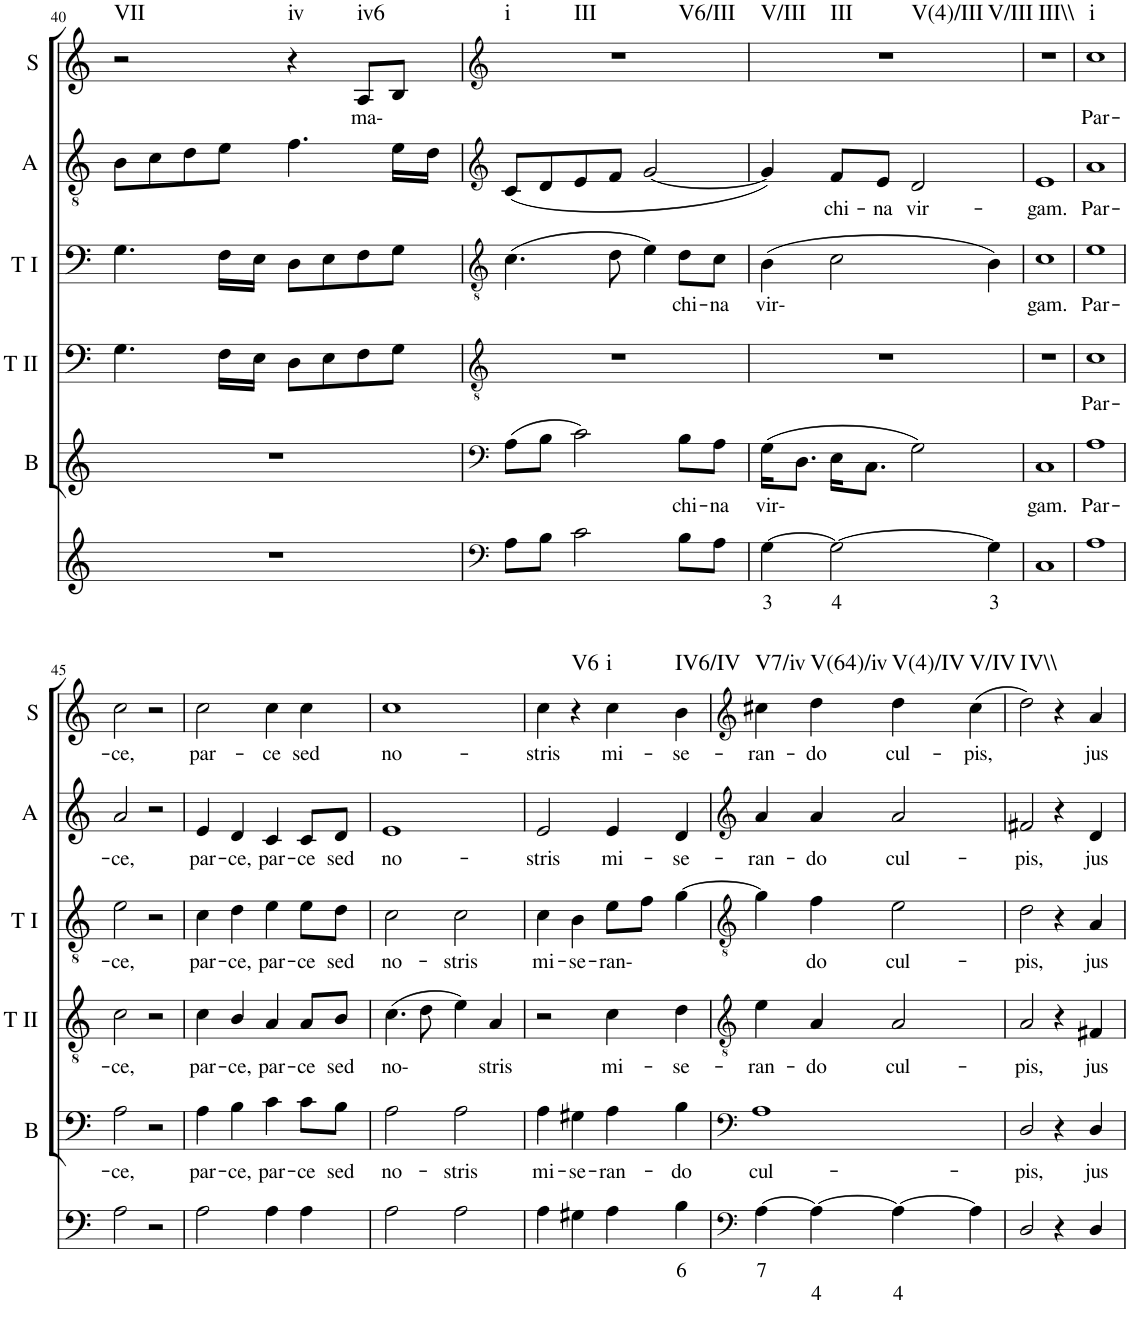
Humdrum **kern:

**kern	**text	**text	**kern	**text	**kern	**text	**kern	**text	**kern	**text	**kern	**text	**harte
*part6	*part6	*part6	*part5	*part5	*part4	*part4	*part3	*part3	*part2	*part2	*part1	*part1	*part1
*staff6	*staff6	*staff6	*staff5	*staff5	*staff4	*staff4	*staff3	*staff3	*staff2	*staff2	*staff1	*staff1	*
*I"Continuo	*	*	*I"Bass	*	*I"Tenor II	*	*I"Tenor I	*	*I"Alto	*	*I"Soprano	*	*
*	*	*	*I'B	*	*I'T II	*	*I'T I	*	*I'A	*	*I'S	*	*
!!LO:PB:g=z
*clefG2	*	*	*clefG2	*	*clefF4	*	*clefF4	*	*clefGv2	*	*clefG2	*	*
*k[]	*	*	*k[]	*	*k[]	*	*k[]	*	*k[]	*	*k[]	*	*
=40	=40	=40	=40	=40	=40	=40	=40	=40	=40	=40	=40	=40	=40
!	!	!	!	!	!	!	!	!	!	!	!	!	!LO:H:kt=VII
1r	.	.	1r	.	4.G\	.	4.G\	.	8B\L	.	2r	.	N
.	.	.	.	.	.	.	.	.	8c\	.	.	.	.
.	.	.	.	.	.	.	.	.	8d\	.	.	.	.
.	.	.	.	.	16F\LL	.	16F\LL	.	8e\J	.	.	.	.
.	.	.	.	.	16E\JJ	.	16E\JJ	.	.	.	.	.	.
!	!	!	!	!	!	!	!	!	!	!	!	!	!LO:H:kt=iv
.	.	.	.	.	8D\L	.	8D\L	.	4.f\	.	4r	.	N
.	.	.	.	.	8E\	.	8E\	.	.	.	.	.	.
!	!	!	!	!	!	!	!	!	!	!	!	!LO:LY:b	!LO:H:kt=iv6
.	.	.	.	.	8F\	.	8F\	.	.	.	8A/L	ma-	N
.	.	.	.	.	8G\J	.	8G\J	.	16e\LL	.	8B/J	.	.
.	.	.	.	.	.	.	.	.	16d\JJ	.	.	.	.
=41	=41	=41	=41	=41	=41	=41	=41	=41	=41	=41	=41	=41	=41
*clefF4	*	*	*clefF4	*	*clefGv2	*	*clefGv2	*	*clefG2	*	*clefG2	*	*
!	!	!	!	!	!	!	!	!	!	!	!	!	!LO:H:n=1:kt=i
!	!	!	!	!	!	!	!	!	!	!	!	!	!LO:H:n=2:kt=III
!	!	!	!	!	!	!	!	!	!	!	!	!	!LO:H:n=3:kt=V6/III
8A\L	.	.	(8A\L	.	1r	.	(4.c\	.	(8c/L	.	1r	.	N N N
8B\J	.	.	8B\J	.	.	.	.	.	8d/	.	.	.	.
2c\	.	.	2c\)	.	.	.	.	.	8e/	.	.	.	.
.	.	.	.	.	.	.	8d\	.	8f/J	.	.	.	.
.	.	.	.	.	.	.	4e\)	.	[2g/	.	.	.	.
!	!	!	!	!LO:LY:b	!	!	!	!LO:LY:b	!	!	!	!	!
8B\L	.	.	8B\L	chi-	.	.	8d\L	chi-	.	.	.	.	.
!	!	!	!	!LO:LY:b	!	!	!	!LO:LY:b	!	!	!	!	!
8A\J	.	.	8A\J	na	.	.	8c\J	na	.	.	.	.	.
=42	=42	=42	=42	=42	=42	=42	=42	=42	=42	=42	=42	=42	=42
!	!LO:LY:b	!	!	!LO:LY:b	!	!	!	!LO:LY:b	!	!	!	!	!LO:H:n=1:kt=V/III
!	!	!	!	!	!	!	!	!	!	!	!	!	!LO:H:n=2:kt=III
!	!	!	!	!	!	!	!	!	!	!	!	!	!LO:H:n=3:kt=V(4)/III
!	!	!	!	!	!	!	!	!	!	!	!	!	!LO:H:n=4:kt=V/III
[4G\	3	.	(16G\KL	vir-	1r	.	(4B\	vir-	4g/])	.	1r	.	N N N N
.	.	.	8.D\J	.	.	.	.	.	.	.	.	.	.
!	!LO:LY:b	!	!	!	!	!	!	!	!	!LO:LY:b	!	!	!
2G\_	4	.	16E\KL	.	.	.	2c\	.	8f/L	chi-	.	.	.
.	.	.	8.C\J	.	.	.	.	.	.	.	.	.	.
!	!	!	!	!	!	!	!	!	!	!LO:LY:b	!	!	!
.	.	.	.	.	.	.	.	.	8e/J	na	.	.	.
!	!	!	!	!	!	!	!	!	!	!LO:LY:b	!	!	!
.	.	.	2G\)	.	.	.	.	.	2d/	vir-	.	.	.
!	!LO:LY:b	!	!	!	!	!	!	!	!	!	!	!	!
4G\]	3	.	.	.	.	.	4B\)	.	.	.	.	.	.
=43	=43	=43	=43	=43	=43	=43	=43	=43	=43	=43	=43	=43	=43
!	!	!	!	!LO:LY:b	!	!	!	!LO:LY:b	!	!LO:LY:b	!	!	!LO:H:kt=III\\
1C	.	.	1C	gam.	1r	.	1c	gam.	1e	gam.	1r	.	N
=44	=44	=44	=44	=44	=44	=44	=44	=44	=44	=44	=44	=44	=44
!	!	!	!	!LO:LY:b	!	!LO:LY:b	!	!LO:LY:b	!	!LO:LY:b	!	!LO:LY:b	!LO:H:kt=i
1A	.	.	1A	Par-	1c	Par-	1e	Par-	1a	Par-	1cc	Par-	N
!!LO:LB:g=z
=45	=45	=45	=45	=45	=45	=45	=45	=45	=45	=45	=45	=45	=45
!	!	!	!	!LO:LY:b	!	!LO:LY:b	!	!LO:LY:b	!	!LO:LY:b	!	!LO:LY:b	!
2A\	.	.	2A\	ce,	2c\	ce,	2e\	ce,	2a/	ce,	2cc\	ce,	.
2r	.	.	2r	.	2r	.	2r	.	2r	.	2r	.	.
=46	=46	=46	=46	=46	=46	=46	=46	=46	=46	=46	=46	=46	=46
!	!	!	!	!LO:LY:b	!	!LO:LY:b	!	!LO:LY:b	!	!LO:LY:b	!	!LO:LY:b	!
2A\	.	.	4A\	par-	4c\	par-	4c\	par-	4e/	par-	2cc\	par-	.
!	!	!	!	!LO:LY:b	!	!LO:LY:b	!	!LO:LY:b	!	!LO:LY:b	!	!	!
.	.	.	4B\	ce,	4B/	ce,	4d\	ce,	4d/	ce,	.	.	.
!	!	!	!	!LO:LY:b	!	!LO:LY:b	!	!LO:LY:b	!	!LO:LY:b	!	!LO:LY:b	!
4A\	.	.	4c\	par-	4A/	par-	4e\	par-	4c/	par-	4cc\	ce	.
!	!	!	!	!LO:LY:b	!	!LO:LY:b	!	!LO:LY:b	!	!LO:LY:b	!	!LO:LY:b	!
4A\	.	.	8c\L	ce	8A/L	ce	8e\L	ce	8c/L	ce	4cc\	sed	.
!	!	!	!	!LO:LY:b	!	!LO:LY:b	!	!LO:LY:b	!	!LO:LY:b	!	!	!
.	.	.	8B\J	sed	8B/J	sed	8d\J	sed	8d/J	sed	.	.	.
=47	=47	=47	=47	=47	=47	=47	=47	=47	=47	=47	=47	=47	=47
!	!	!	!	!LO:LY:b	!	!LO:LY:b	!	!LO:LY:b	!	!LO:LY:b	!	!LO:LY:b	!
2A\	.	.	2A\	no-	(4.c\	no-	2c\	no-	1e	no-	1cc	no-	.
.	.	.	.	.	8d\	.	.	.	.	.	.	.	.
!	!	!	!	!LO:LY:b	!	!	!	!LO:LY:b	!	!	!	!	!
2A\	.	.	2A\	stris	4e\)	.	2c\	stris	.	.	.	.	.
!	!	!	!	!	!	!LO:LY:b	!	!	!	!	!	!	!
.	.	.	.	.	4A/	stris	.	.	.	.	.	.	.
=48	=48	=48	=48	=48	=48	=48	=48	=48	=48	=48	=48	=48	=48
!	!	!	!	!LO:LY:b	!	!	!	!LO:LY:b	!	!LO:LY:b	!	!LO:LY:b	!
4A\	.	.	4A\	mi-	2r	.	4c\	mi-	2e/	stris	4cc\	stris	.
!	!	!	!	!LO:LY:b	!	!	!	!LO:LY:b	!	!	!	!	!LO:H:kt=V6
4G#X\	.	.	4G#X\	se-	.	.	4B\	se-	.	.	4r	.	N
!	!	!	!	!LO:LY:b	!	!LO:LY:b	!	!LO:LY:b	!	!LO:LY:b	!	!LO:LY:b	!LO:H:kt=i
4A\	.	.	4A\	ran-	4c\	mi-	8e\L	ran-	4e/	mi-	4cc\	mi-	N
.	.	.	.	.	.	.	8f\J	.	.	.	.	.	.
!	!LO:LY:b	!	!	!LO:LY:b	!	!LO:LY:b	!	!	!	!LO:LY:b	!	!LO:LY:b	!LO:H:kt=IV6/IV
4B\	6	.	4B\	do	4d\	se-	[4g\	.	4d/	se-	4b\	se-	N
=49	=49	=49	=49	=49	=49	=49	=49	=49	=49	=49	=49	=49	=49
*clefF4	*	*	*clefF4	*	*clefGv2	*	*clefGv2	*	*clefG2	*	*clefG2	*	*
!	!LO:LY:b	!	!	!LO:LY:b	!	!LO:LY:b	!	!	!	!LO:LY:b	!	!LO:LY:b	!LO:H:kt=V7/iv
[4A\	7	.	1A	cul-	4e\	ran-	4g\]	.	4a/	ran-	4cc#X\	ran-	N
!	!	!LO:LY:b	!	!	!	!LO:LY:b	!	!LO:LY:b	!	!LO:LY:b	!	!LO:LY:b	!LO:H:kt=V(64)/iv
4A\_	.	4	.	.	4A/	do	4f\	do	4a/	do	4dd\	do	N
!	!	!LO:LY:b	!	!	!	!LO:LY:b	!	!LO:LY:b	!	!LO:LY:b	!	!LO:LY:b	!LO:H:kt=V(4)/IV
4A\_	.	4	.	.	2A/	cul-	2e\	cul-	2a/	cul-	4dd\	cul-	N
!	!	!	!	!	!	!	!	!	!	!	!	!LO:LY:b	!LO:H:kt=V/IV
4A\]	.	.	.	.	.	.	.	.	.	.	(4cc#\	pis,	N
=50	=50	=50	=50	=50	=50	=50	=50	=50	=50	=50	=50	=50	=50
!	!	!	!	!LO:LY:b	!	!LO:LY:b	!	!LO:LY:b	!	!LO:LY:b	!	!	!LO:H:kt=IV\\
2D/	.	.	2D/	pis,	2A/	pis,	2d\	pis,	2f#X/	pis,	2dd\)	.	N
4r	.	.	4r	.	4r	.	4r	.	4r	.	4r	.	.
!	!	!	!	!LO:LY:b	!	!LO:LY:b	!	!LO:LY:b	!	!LO:LY:b	!	!LO:LY:b	!
4D/	.	.	4D/	jus	4F#X/	jus	4A/	jus	4d/	jus	4a/	jus	.
=	=	=	=	=	=	=	=	=	=	=	=	=	=
*-	*-	*-	*-	*-	*-	*-	*-	*-	*-	*-	*-	*-	*-
